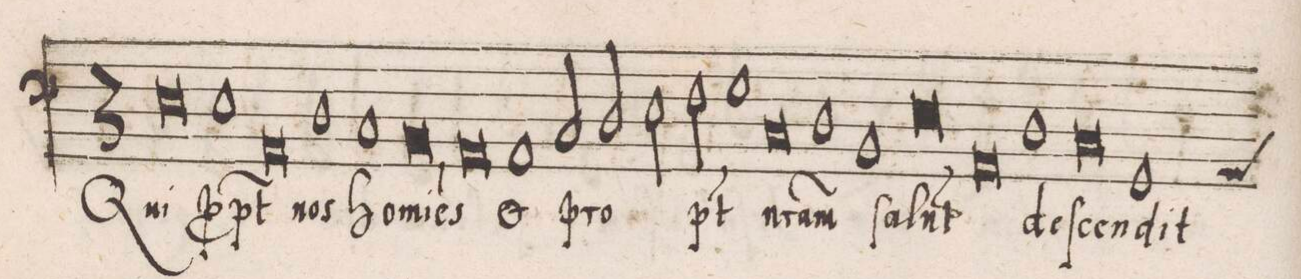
**kern	**text
*I"BASSVS	*
*clefF4	*
*k[]	*
*met(C|)	*
*M3/1	*
0E\	Qui
1E\	p(ro)p-
=46-	=46-
0AA/	-t(er)
1D\	nos
=47-	=47-
1C/	ho-
*col	*
0BB/	-mi-
*Xcol	*
=48-	=48-
0AA/	-(n)es
1AA/	e(t)
=49-	=49-
2C/	pro-
2D/	.
2E\	.
2F\	-pt(er)
1G\	.
=50-	=50-
0C/	n(ost)-
1D\	-ram
=51-	=51-
1BB/	ſa-
*col	*
0E\	-lu-
*Xcol	*
=52-	=52-
0AA/	-t(em)
1D\	de-
=53-	=53-
0C/	-ſcen-
*custos:AA	*
1GG/	-dit
=54-	=54-
*-	*-
